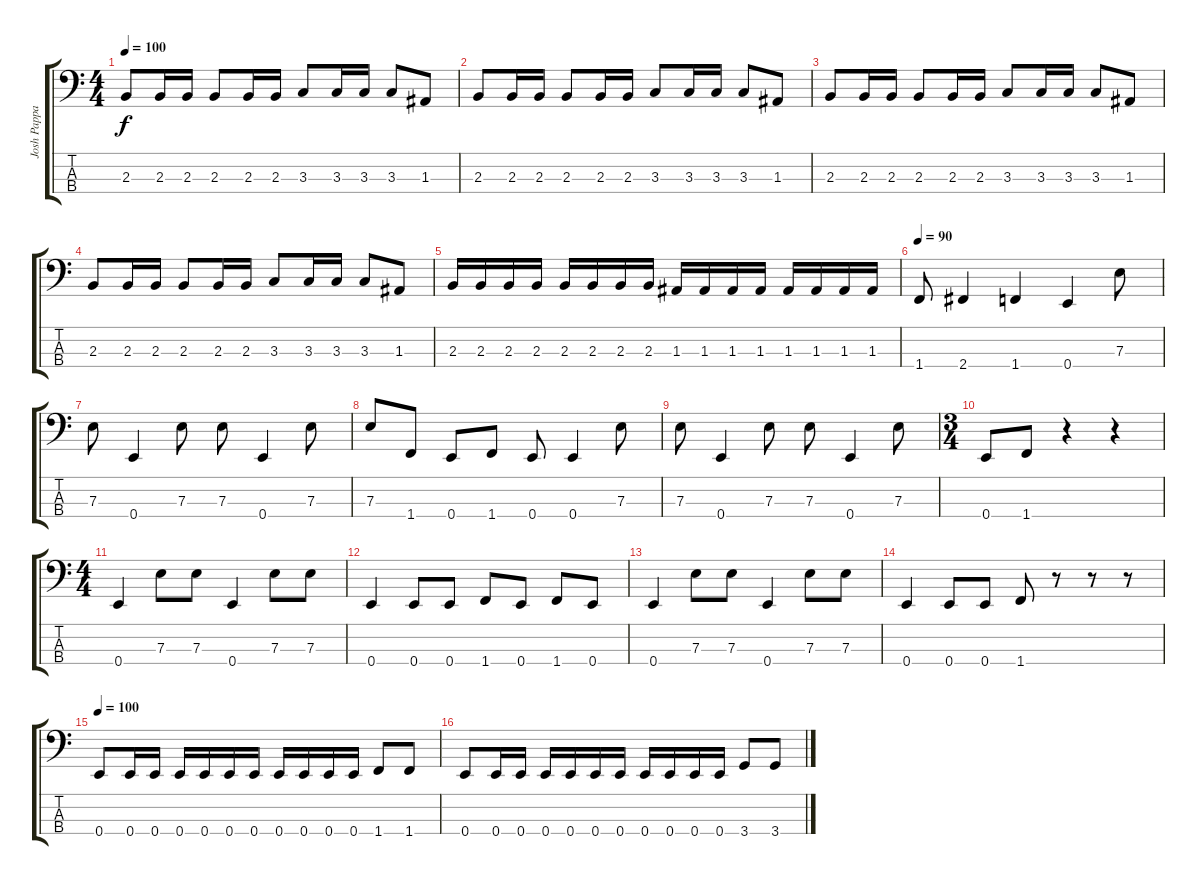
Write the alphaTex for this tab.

\track ("Josh Pappa" "Josh Pappa") {instrument electricbasspick}
\staff {score tabs}
\tuning (G2 D2 A1 E1) {hide}
\ts (4 4)
\tempo 100
\clef f4
\ks c
2.3.8{dy f} 2.3.16 2.3.16 2.3.8 2.3.16 2.3.16 3.3.8 3.3.16 3.3.16 3.3.8 1.3.8 |
2.3.8 2.3.16 2.3.16 2.3.8 2.3.16 2.3.16 3.3.8 3.3.16 3.3.16 3.3.8 1.3.8 |
2.3.8 2.3.16 2.3.16 2.3.8 2.3.16 2.3.16 3.3.8 3.3.16 3.3.16 3.3.8 1.3.8 |
2.3.8 2.3.16 2.3.16 2.3.8 2.3.16 2.3.16 3.3.8 3.3.16 3.3.16 3.3.8 1.3.8 |
2.3.16 2.3.16 2.3.16 2.3.16 2.3.16 2.3.16 2.3.16 2.3.16 1.3.16 1.3.16 1.3.16 1.3.16 1.3.16 1.3.16 1.3.16 1.3.16 |
\tempo 90
1.4.8 2.4.4 1.4.4 0.4.4 7.3.8 |
7.3.8 0.4.4 7.3.8 7.3.8 0.4.4 7.3.8 |
7.3.8 1.4.8 0.4.8 1.4.8 0.4.8 0.4.4 7.3.8 |
7.3.8 0.4.4 7.3.8 7.3.8 0.4.4 7.3.8 |
\ts (3 4)
0.4.8 1.4.8 r.4 r.4 |
\ts (4 4)
0.4.4 7.3.8 7.3.8 0.4.4 7.3.8 7.3.8 |
0.4.4 0.4.8 0.4.8 1.4.8 0.4.8 1.4.8 0.4.8 |
0.4.4 7.3.8 7.3.8 0.4.4 7.3.8 7.3.8 |
0.4.4 0.4.8 0.4.8 1.4.8 r.8 r.8 r.8 |
\tempo 100
0.4.8 0.4.16 0.4.16 0.4.16 0.4.16 0.4.16 0.4.16 0.4.16 0.4.16 0.4.16 0.4.16 1.4.8 1.4.8 |
0.4.8 0.4.16 0.4.16 0.4.16 0.4.16 0.4.16 0.4.16 0.4.16 0.4.16 0.4.16 0.4.16 3.4.8 3.4.8
